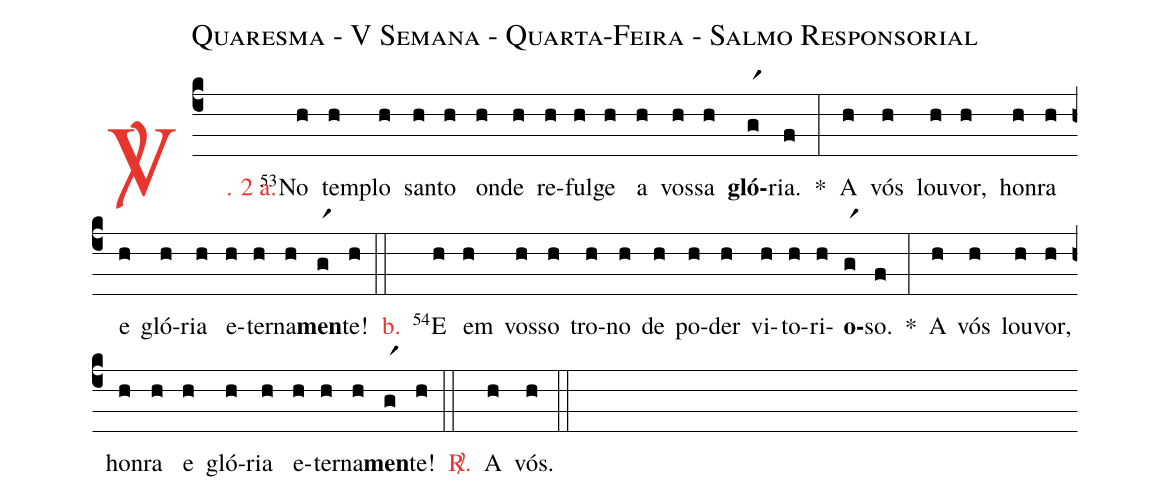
name: Quaresma - V Semana - Quarta-Feira - Salmo Responsorial;
%%
(c4)

<c><sp>V/</sp>. 2 a.</c>() <v>\VSup{53}</v>No(h) tem(h)plo(h) san(h)to(h) on(h)de(h) re(h)ful(h)ge(h) a(h) vos(h)sa(h) <b>gló</b>(gr1)ria.(f) *(:)
A(h) vós(h) lou(h)vor,(h) hon(h)ra(h) e(h) gló(h)ria(h) e(h)ter(h)na(h)<b>men</b>(gr1)te!(h)

(::)

<nlba><c>b.</c>() <v>\VSup{54}</v>E</nlba>(h) em(h) vos(h)so(h) tro(h)no(h) de(h) po(h)der(h) vi(h)to(h)ri(h)<b>o</b>(gr1)so.(f) *(:)
A(h) vós(h) lou(h)vor,(h) hon(h)ra(h) e(h) gló(h)ria(h) e(h)ter(h)na(h)<b>men</b>(gr1)te!(h)

(::)

<nlba><c><sp>R/</sp>.</c>() A</nlba>(h) vós.(h)

(::)
